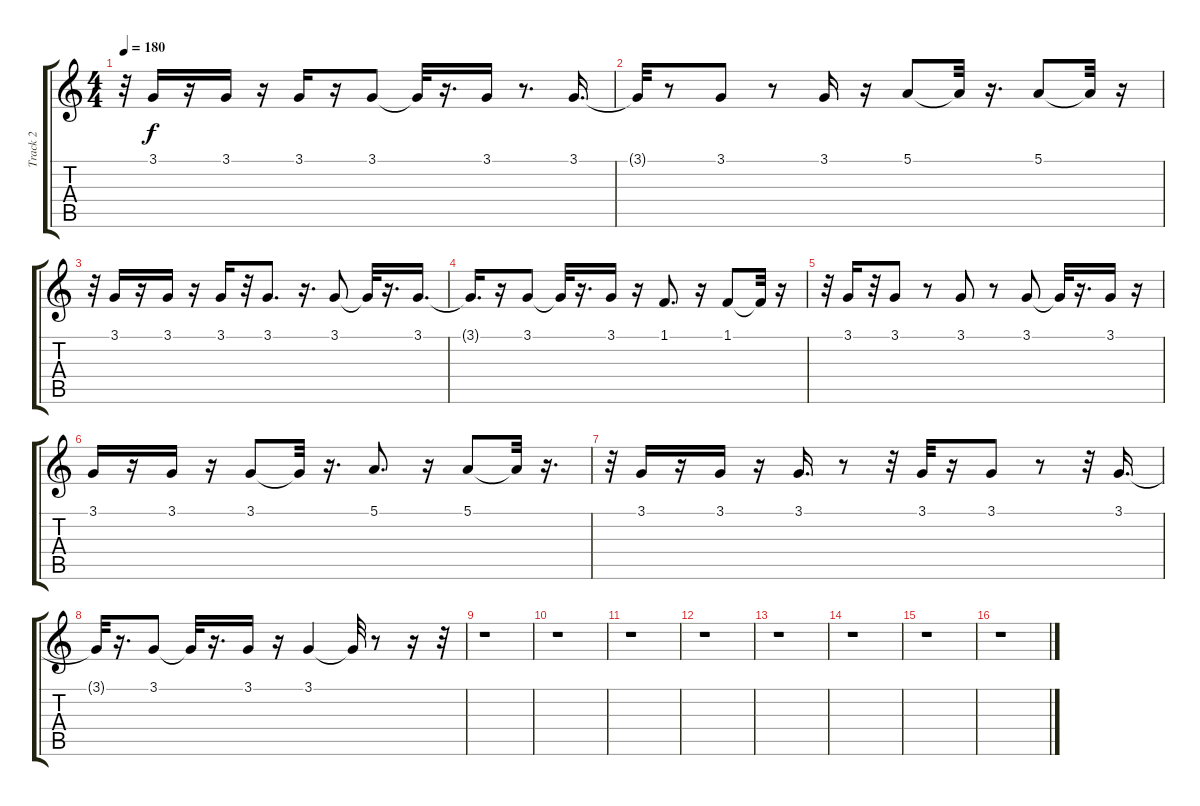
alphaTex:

\track ("Track 2" "Track 2") {instrument flute}
\staff {score tabs}
\tuning (E4 B3 G3 D3 A2 E2) {hide}
\ts (4 4)
\tempo 180
\clef g2
\ks c
r.32{dy f} 3.1.16 r.16 3.1.16 r.16 3.1.16 r.16 3.1.8 3.1{t}.32 r.16{d} 3.1.16 r.8{d} 3.1.16{d} |
3.1{t}.32 r.8 3.1.8 r.8 3.1.16 r.16 5.1.8 5.1{t}.32 r.16{d} 5.1.8 5.1{t}.32 r.16 |
r.32 3.1.16 r.16 3.1.16 r.16 3.1.16 r.32 3.1.8{d} r.16{d} 3.1.8 3.1{t}.32 r.16{d} 3.1.16{d} |
3.1{t}.16{d} r.16 3.1.8 3.1{t}.32 r.16{d} 3.1.16 r.16 1.1.8{d} r.16 1.1.8 1.1{t}.32 r.16 |
r.32 3.1.16 r.32 3.1.8 r.8 3.1.8 r.8 3.1.8 3.1{t}.32 r.16{d} 3.1.16 r.16 |
3.1.16 r.16 3.1.16 r.16 3.1.8 3.1{t}.32 r.16{d} 5.1.8{d} r.16 5.1.8 5.1{t}.32 r.16{d} |
r.32 3.1.16 r.16 3.1.16 r.16 3.1.16{d} r.8 r.32 3.1.32 r.16 3.1.8 r.8 r.32 3.1.16{d} |
3.1{t}.32 r.16{d} 3.1.8 3.1{t}.32 r.16{d} 3.1.16 r.16 3.1.4 3.1{t}.32 r.8 r.16 r.32 |
r.1 |
r.1 |
r.1 |
r.1 |
r.1 |
r.1 |
r.1 |
r.1
